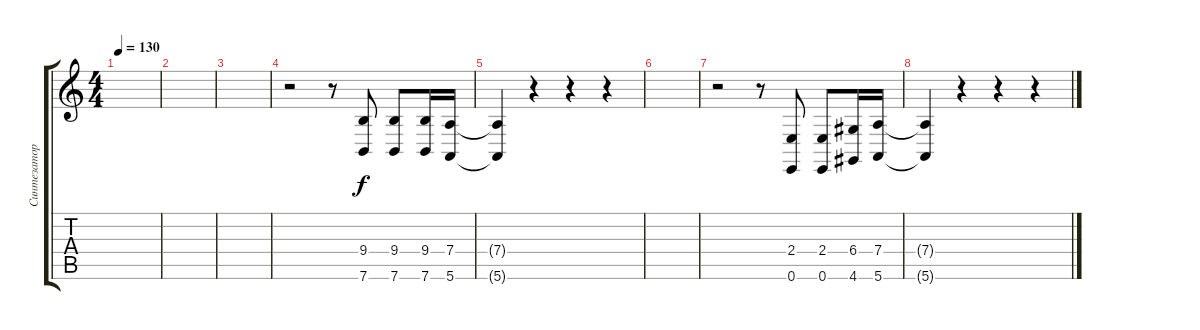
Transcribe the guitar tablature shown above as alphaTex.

\track ("Синтезатор" "Синтезатор") {instrument lead2sawtooth}
\staff {score tabs}
\tuning (E4 B3 G3 D3 A2 E2) {hide}
\ts (4 4)
\tempo 130
\clef g2
\ks c
|
|
|
r.2 r.8 (9.4 7.6).8 (9.4 7.6).8 (9.4 7.6).16 (7.4 5.6).16 |
(7.4{t} 5.6{t}).4 r.4 r.4 r.4 |
|
r.2 r.8 (2.4 0.6).8 (2.4 0.6).8 (6.4 4.6).16 (7.4 5.6).16 |
(7.4{t} 5.6{t}).4 r.4 r.4 r.4
